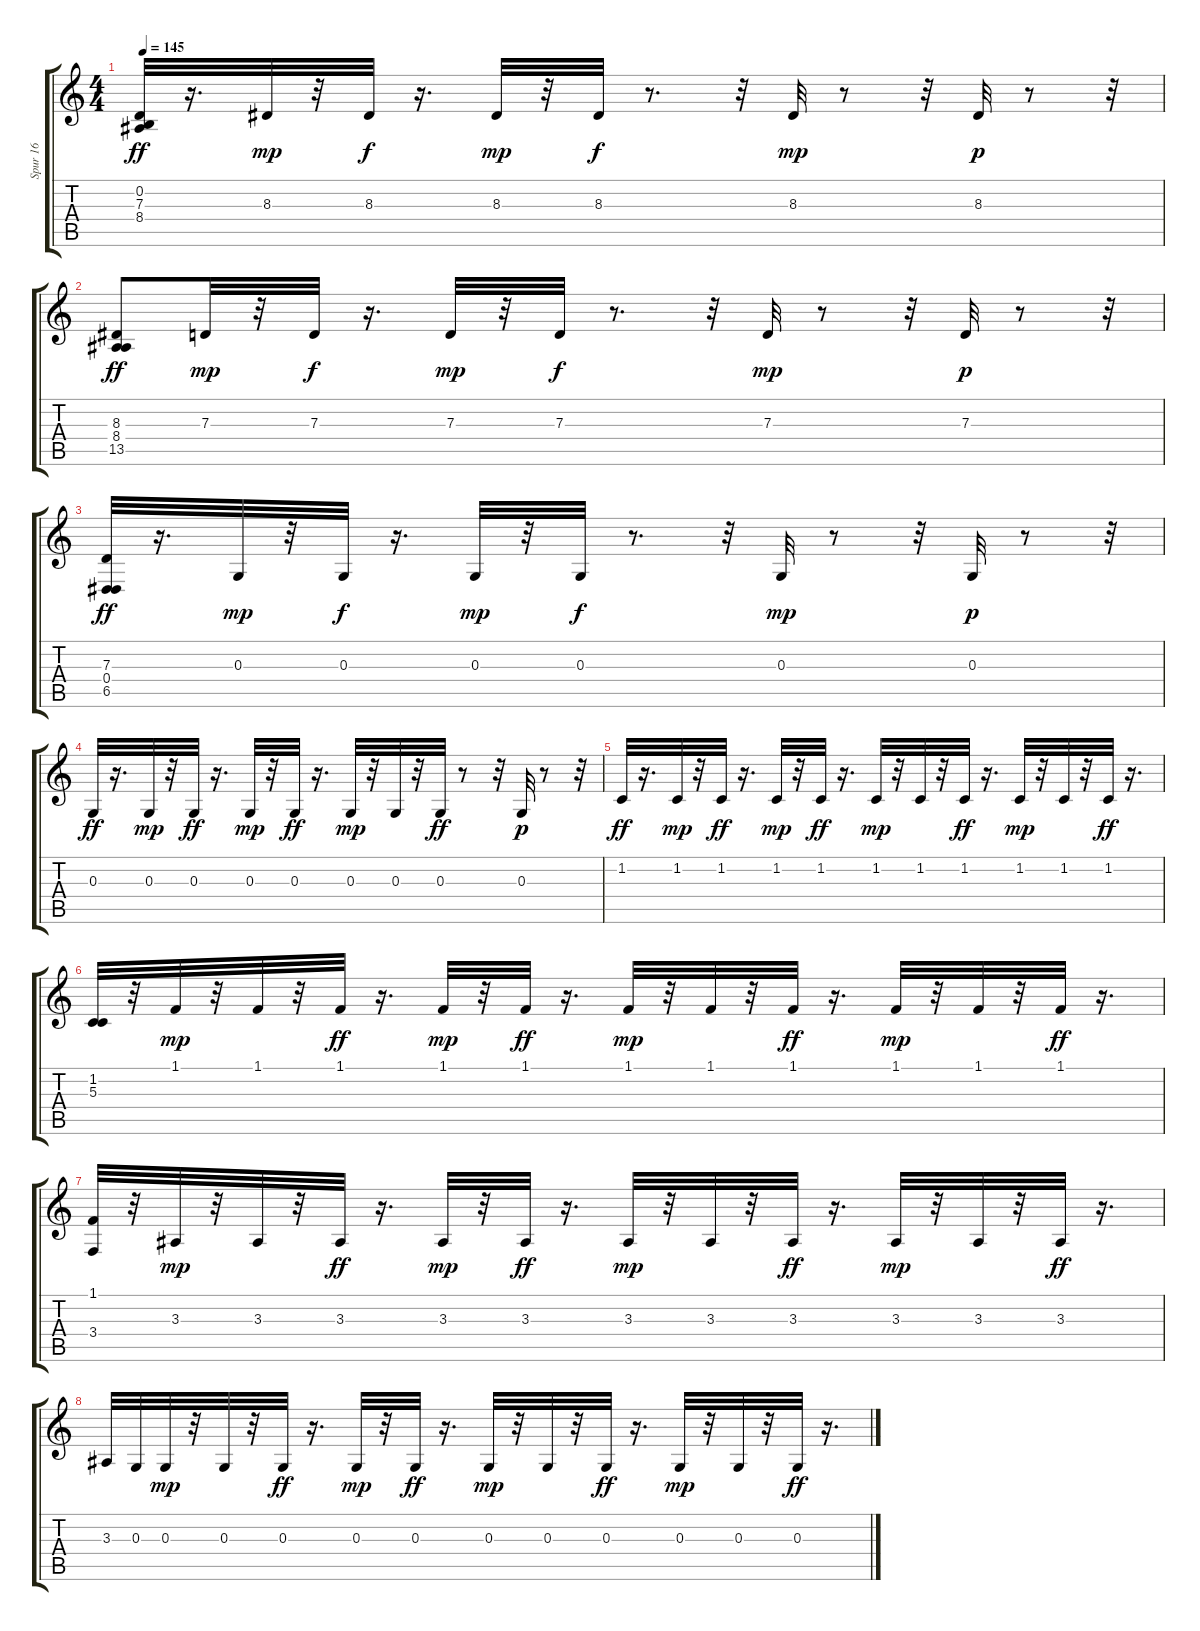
\track ("Spur 16" "Spur 16") {instrument lead8bassandlead}
\staff {score tabs}
\tuning (E4 B3 G3 D3 A2 E2) {hide}
\ts (4 4)
\tempo 145
\clef g2
\ks c
(0.2 7.3 8.4).32{dy ff balance 2} r.16{d} 8.3.32{dy mp balance 10} r.32 8.3.32{dy f balance 2} r.16{d} 8.3.32{dy mp balance 10} r.32 8.3.32{dy f balance 2} r.8{d} r.32 8.3.32{dy mp balance 10} r.8 r.32 8.3.32{dy p balance 15} r.8 r.32 |
(8.3 8.4 13.5).8{dy ff balance 2} 7.3.32{dy mp balance 10} r.32 7.3.32{dy f balance 2} r.16{d} 7.3.32{dy mp balance 10} r.32 7.3.32{dy f balance 2} r.8{d} r.32 7.3.32{dy mp balance 10} r.8 r.32 7.3.32{dy p balance 15} r.8 r.32 |
(7.3 0.4 6.5).32{dy ff balance 2} r.16{d} 0.3.32{dy mp balance 10} r.32 0.3.32{dy f balance 2} r.16{d} 0.3.32{dy mp balance 10} r.32 0.3.32{dy f balance 2} r.8{d} r.32 0.3.32{dy mp balance 10} r.8 r.32 0.3.32{dy p balance 15} r.8 r.32 |
0.3.32{dy ff balance 2} r.16{d} 0.3.32{dy mp balance 10} r.32 0.3.32{dy ff balance 2} r.16{d} 0.3.32{dy mp balance 10} r.32 0.3.32{dy ff balance 2} r.16{d} 0.3.32{dy mp balance 6} r.32 0.3.32{balance 14} r.32 0.3.32{dy ff balance 0} r.8 r.32 0.3.32{dy p balance 15} r.8 r.32 |
1.2.32{dy ff balance 2} r.16{d} 1.2.32{dy mp balance 10} r.32 1.2.32{dy ff balance 2} r.16{d} 1.2.32{dy mp balance 10} r.32 1.2.32{dy ff balance 2} r.16{d} 1.2.32{dy mp balance 6} r.32 1.2.32{balance 14} r.32 1.2.32{dy ff balance 0} r.16{d} 1.2.32{dy mp balance 10} r.32 1.2.32{balance 14} r.32 1.2.32{dy ff balance 15} r.16{d} |
(1.2 5.3).32{balance 10} r.32 1.1.32{dy mp} r.32 1.1.32{balance 2} r.32 1.1.32{dy ff balance 8} r.16{d} 1.1.32{dy mp balance 10} r.32 1.1.32{dy ff balance 5} r.16{d} 1.1.32{dy mp balance 10} r.32 1.1.32{balance 15} r.32 1.1.32{dy ff balance 1} r.16{d} 1.1.32{dy mp balance 10} r.32 1.1.32{balance 2} r.32 1.1.32{dy ff balance 1} r.16{d} |
(1.1 3.4).32{balance 2} r.32 3.3.32{dy mp} r.32 3.3.32{balance 10} r.32 3.3.32{dy ff balance 2} r.16{d} 3.3.32{dy mp balance 10} r.32 3.3.32{dy ff balance 2} r.16{d} 3.3.32{dy mp balance 10} r.32 3.3.32{balance 16} r.32 3.3.32{dy ff balance 1} r.16{d} 3.3.32{dy mp balance 10} r.32 3.3.32{balance 14} r.32 3.3.32{dy ff balance 15} r.16{d} |
3.3.32{balance 10} 0.3.32 0.3.32{dy mp} r.32 0.3.32{balance 2} r.32 0.3.32{dy ff balance 8} r.16{d} 0.3.32{dy mp balance 10} r.32 0.3.32{dy ff balance 5} r.16{d} 0.3.32{dy mp balance 10} r.32 0.3.32{balance 14} r.32 0.3.32{dy ff balance 2} r.16{d} 0.3.32{dy mp balance 10} r.32 0.3.32{balance 2} r.32 0.3.32{dy ff balance 1} r.16{d}
